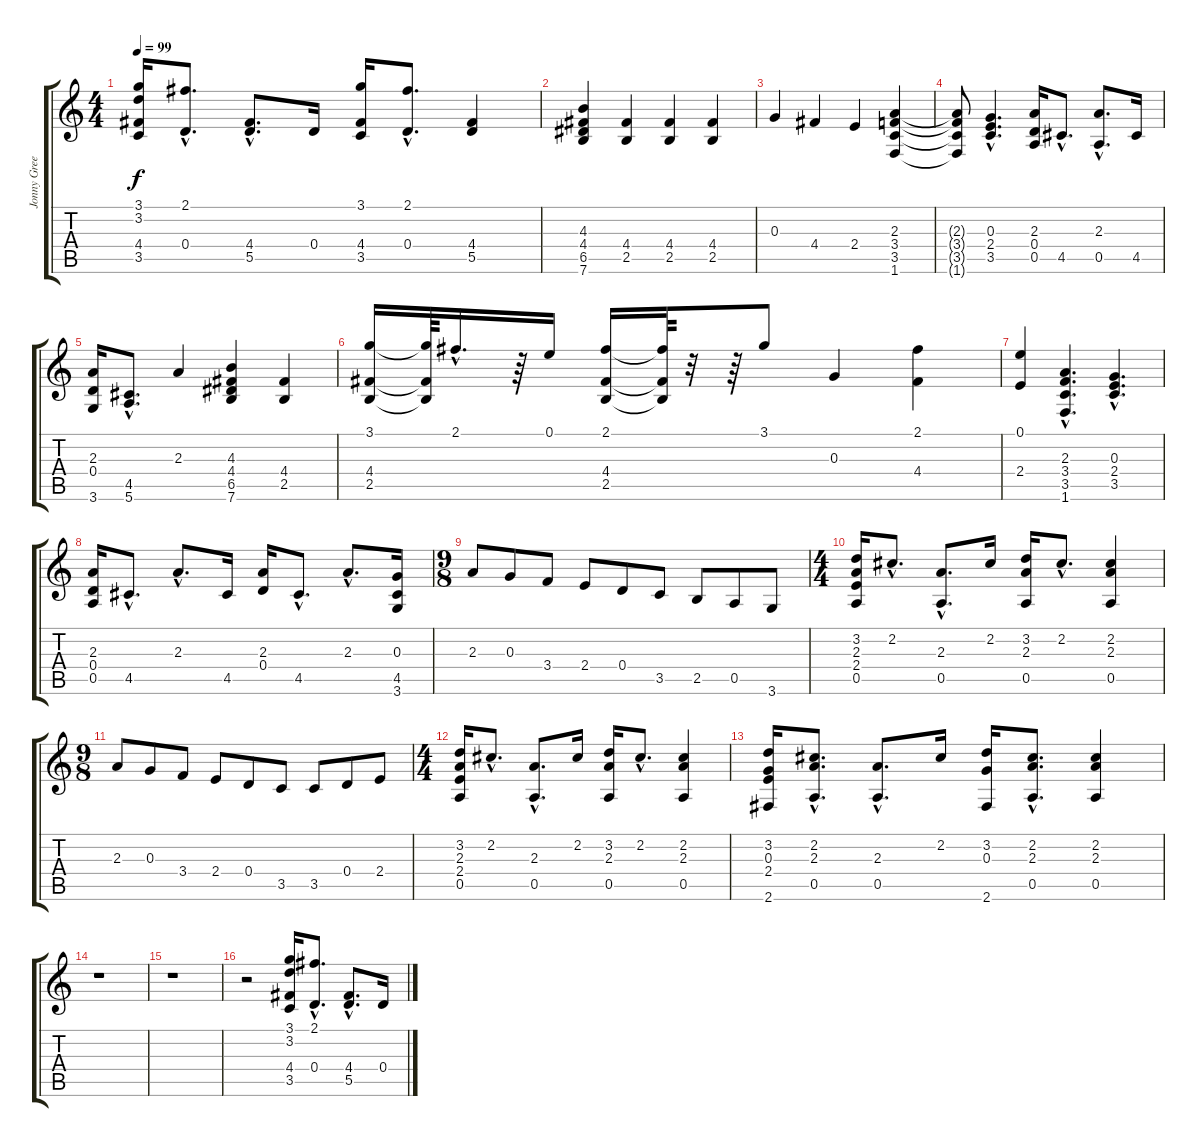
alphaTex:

\track ("Jonny Greenwood" "Jonny Gree") {instrument overdrivenguitar}
\staff {score tabs}
\tuning (E4 B3 G3 D3 A2 E2) {hide}
\ts (4 4)
\tempo 99
\clef g2
\ks c
(3.1 3.2 4.4 3.5).16{dy f} (2.1{hac} 0.4{hac}).8{d} (4.4{hac} 5.5{hac}).8{d} 0.4.16 (3.1 4.4 3.5).16 (2.1{hac} 0.4{hac}).8{d} (4.4 5.5).4 |
(4.3 4.4 6.5 7.6).4 (4.4 2.5).4 (4.4 2.5).4 (4.4 2.5).4 |
0.3.4 4.4.4 2.4.4 (2.3 3.4 3.5 1.6).4 |
(2.3{t} 3.4{t} 3.5{t} 1.6{t}).8 (0.3{hac} 2.4{hac} 3.5{hac}).4{d} (2.3 0.4 0.5).16 4.5{hac}.8{d} (2.3{hac} 0.5{hac}).8{d} 4.5.16 |
(2.3 0.4 3.6).16 (4.5{hac} 5.6{hac}).8{d} 2.3.4 (4.3 4.4 6.5 7.6).4 (4.4 2.5).4 |
(3.1 4.4 2.5).16 (3.1{t} 4.4{t} 2.5{t}).64 2.1{hac}.16{d} r.64 0.1.16 (2.1 4.4 2.5).16 (2.1{t} 4.4{t} 2.5{t}).64 r.32 r.64 3.1.8 0.3.4 (2.1 4.4).4 |
(0.1 2.4).4 (2.3{hac} 3.4{hac} 3.5{hac} 1.6{hac}).4{d} (0.3{hac} 2.4{hac} 3.5{hac}).4{d} |
(2.3 0.4 0.5).16 4.5{hac}.8{d} 2.3{hac}.8{d} 4.5.16 (2.3 0.4).16 4.5{hac}.8{d} 2.3{hac}.8{d} (0.3 4.5 3.6).16 |
\ts (9 8)
2.3.8 0.3.8 3.4.8 2.4.8 0.4.8 3.5.8 2.5.8 0.5.8 3.6.8 |
\ts (4 4)
(3.2 2.3 2.4 0.5).16 2.2{hac}.8{d} (2.3{hac} 0.5{hac}).8{d} 2.2.16 (3.2 2.3 0.5).16 2.2{hac}.8{d} (2.2 2.3 0.5).4 |
\ts (9 8)
2.3.8 0.3.8 3.4.8 2.4.8 0.4.8 3.5.8 3.5.8 0.4.8 2.4.8 |
\ts (4 4)
(3.2 2.3 2.4 0.5).16 2.2{hac}.8{d} (2.3{hac} 0.5{hac}).8{d} 2.2.16 (3.2 2.3 0.5).16 2.2{hac}.8{d} (2.2 2.3 0.5).4 |
(3.2 0.3 2.4 2.6).16 (2.2{hac} 2.3{hac} 0.5{hac}).8{d} (2.3{hac} 0.5{hac}).8{d} 2.2.16 (3.2 0.3 2.6).16 (2.2{hac} 2.3{hac} 0.5{hac}).8{d} (2.2 2.3 0.5).4 |
r.1 |
r.1 |
r.2 (3.1 3.2 4.4 3.5).16 (2.1{hac} 0.4{hac}).8{d} (4.4{hac} 5.5{hac}).8{d} 0.4.16
